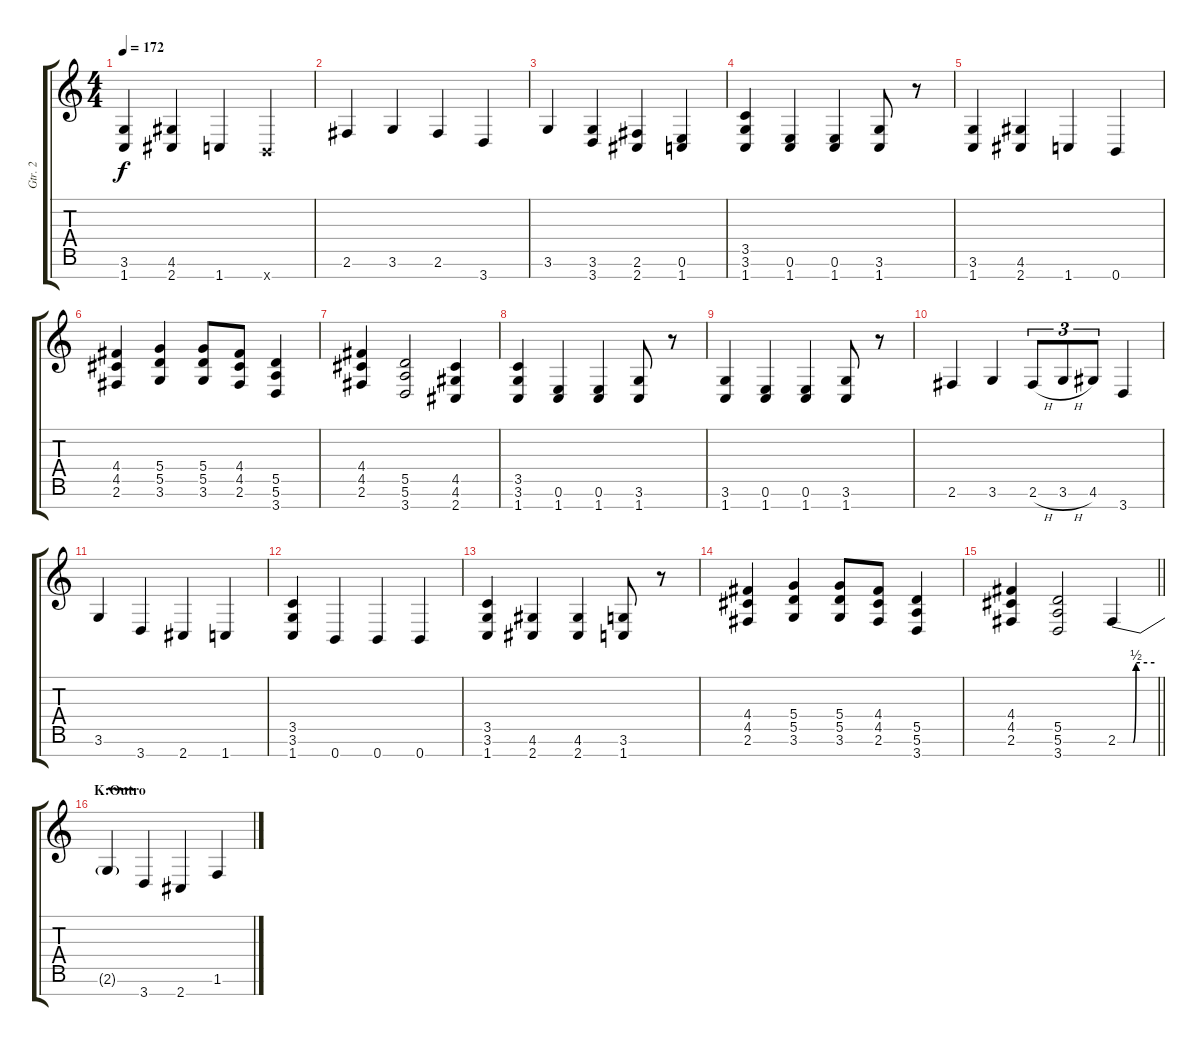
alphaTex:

\track ("Gtr. 2" "Gtr. 2") {instrument distortionguitar}
\staff {score tabs}
\tuning (E4 B3 G3 D3 A2 E2 B1) {hide}
\ts (4 4)
\tempo 172
\clef g2
\ks c
(3.6 1.7).4{dy f} (4.6 2.7).4 1.7.4 0.7{x}.4 |
2.6.4 3.6.4 2.6.4 3.7.4 |
3.6.4 (3.6 3.7).4 (2.6 2.7).4 (0.6 1.7).4 |
(3.5 3.6 1.7).4 (0.6 1.7).4 (0.6 1.7).4 (3.6 1.7).8 r.8 |
(3.6 1.7).4 (4.6 2.7).4 1.7.4 0.7.4 |
(4.4 4.5 2.6).4 (5.4 5.5 3.6).4 (5.4 5.5 3.6).8 (4.4 4.5 2.6).8 (5.5 5.6 3.7).4 |
(4.4 4.5 2.6).4 (5.5 5.6 3.7).2 (4.5 4.6 2.7).4 |
(3.5 3.6 1.7).4 (0.6 1.7).4 (0.6 1.7).4 (3.6 1.7).8 r.8 |
(3.6 1.7).4 (0.6 1.7).4 (0.6 1.7).4 (3.6 1.7).8 r.8 |
2.6.4 3.6.4 2.6{h}.8{tu (3 2)} 3.6{h}.8{tu (3 2)} 4.6.8{tu (3 2)} 3.7.4 |
3.6.4 3.7.4 2.7.4 1.7.4 |
(3.5 3.6 1.7).4 0.7.4 0.7.4 0.7.4 |
(3.5 3.6 1.7).4 (4.6 2.7).4 (4.6 2.7).4 (3.6 1.7).8 r.8 |
(4.4 4.5 2.6).4 (5.4 5.5 3.6).4 (5.4 5.5 3.6).8 (4.4 4.5 2.6).8 (5.5 5.6 3.7).4 |
\barLineRight lightlight
(4.4 4.5 2.6).4 (5.5 5.6 3.7).2 2.6{be (custom 0 0 25 0 30 2 60 2)}.4 |
\section ("" "K:Outro")
2.6{v t}.4 3.7.4 2.7.4 1.6.4
